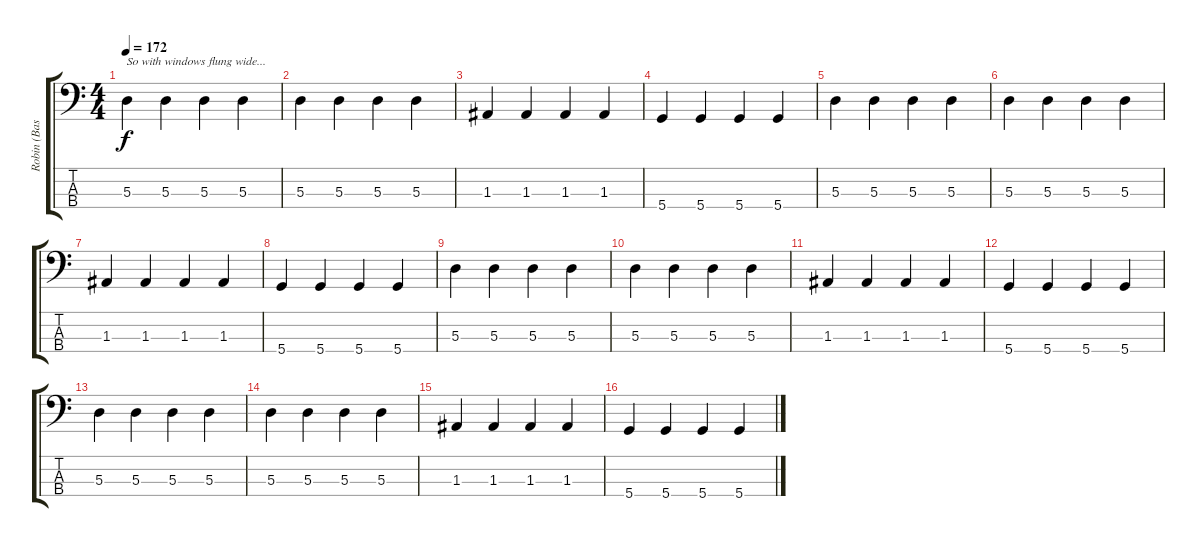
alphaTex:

\track ("Robin (Bass)" "Robin (Bas") {instrument electricbasspick}
\staff {score tabs}
\tuning (G2 D2 A1 D1) {hide}
\ts (4 4)
\tempo 172
\clef f4
\ks c
5.3.4{txt "So with windows flung wide..." dy f} 5.3.4 5.3.4 5.3.4 |
5.3.4 5.3.4 5.3.4 5.3.4 |
1.3.4 1.3.4 1.3.4 1.3.4 |
5.4.4 5.4.4 5.4.4 5.4.4 |
5.3.4 5.3.4 5.3.4 5.3.4 |
5.3.4 5.3.4 5.3.4 5.3.4 |
1.3.4 1.3.4 1.3.4 1.3.4 |
5.4.4 5.4.4 5.4.4 5.4.4 |
5.3.4 5.3.4 5.3.4 5.3.4 |
5.3.4 5.3.4 5.3.4 5.3.4 |
1.3.4 1.3.4 1.3.4 1.3.4 |
5.4.4 5.4.4 5.4.4 5.4.4 |
5.3.4 5.3.4 5.3.4 5.3.4 |
5.3.4 5.3.4 5.3.4 5.3.4 |
1.3.4 1.3.4 1.3.4 1.3.4 |
5.4.4 5.4.4 5.4.4 5.4.4
